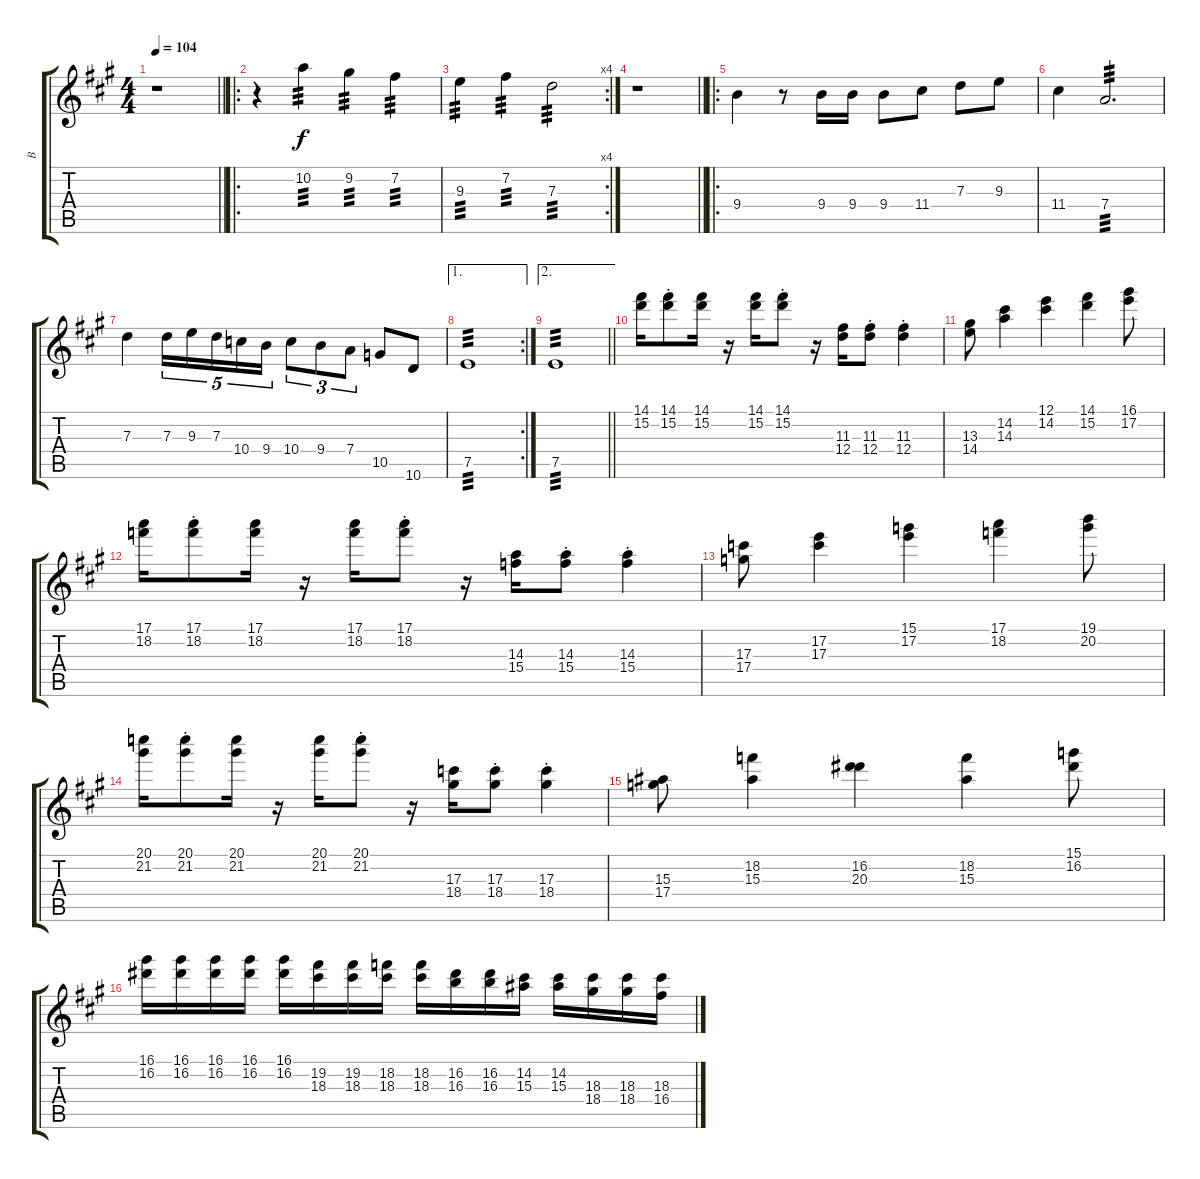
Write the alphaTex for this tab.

\track ("B" "B") {instrument electricguitarjazz}
\staff {score tabs}
\tuning (E4 B3 G3 D3 A2 E2) {hide}
\ts (4 4)
\tempo 104
\clef g2
\barLineRight lightlight
\ks a
r.1{dy f instrument electricguitarjazz} |
\ro
\section ("" " ")
r.4 10.2.4{tp 3} 9.2.4{tp 3} 7.2.4{tp 3} |
\rc 4
9.3.4{tp 3} 7.2.4{tp 3} 7.3.2{tp 3} |
\barLineRight lightlight
r.1 |
\ro
\section ("" " ")
9.4.4 r.8 9.4.16 9.4.16 9.4.8 11.4.8 7.3.8 9.3.8 |
11.4.4 7.4.2{d tp 3} |
7.3.4 7.3.16{tu (5 4)} 9.3.16{tu (5 4)} 7.3.16{tu (5 4)} 10.4.16{tu (5 4)} 9.4.16{tu (5 4)} 10.4.8{tu (3 2)} 9.4.8{tu (3 2)} 7.4.8{tu (3 2)} 10.5.8 10.6.8 |
\ae 1
\rc 2
7.5.1{tp 3} |
\ae 2
\barLineRight lightlight
7.5.1{tp 3} |
(14.1 15.2).16 (14.1{st} 15.2{st}).8 (14.1 15.2).16 r.16 (14.1 15.2).16 (14.1{st} 15.2{st}).8 r.16 (11.3 12.4).16 (11.3{st} 12.4{st}).8 (11.3{st} 12.4{st}).4 |
(13.3 14.4).8 (14.2 14.3).4 (12.1 14.2).4 (14.1 15.2).4 (16.1 17.2).8 |
(17.1 18.2).16 (17.1{st} 18.2{st}).8 (17.1 18.2).16 r.16 (17.1 18.2).16 (17.1{st} 18.2{st}).8 r.16 (14.3 15.4).16 (14.3{st} 15.4{st}).8 (14.3{st} 15.4{st}).4 |
(17.3 17.4).8 (17.2 17.3).4 (15.1 17.2).4 (17.1 18.2).4 (19.1 20.2).8 |
(20.1 21.2).16 (20.1{st} 21.2{st}).8 (20.1 21.2).16 r.16 (20.1 21.2).16 (20.1{st} 21.2{st}).8 r.16 (17.3 18.4).16 (17.3{st} 18.4{st}).8 (17.3{st} 18.4{st}).4 |
(15.3 17.4).8 (18.2 15.3).4 (16.2 20.3).4 (18.2 15.3).4 (15.1 16.2).8 |
(16.1 16.2).16 (16.1 16.2).16 (16.1 16.2).16 (16.1 16.2).16 (16.1 16.2).16 (19.2 18.3).16 (19.2 18.3).16 (18.2 18.3).16 (18.2 18.3).16 (16.2 16.3).16 (16.2 16.3).16 (14.2 15.3).16 (14.2 15.3).16 (18.3 18.4).16 (18.3 18.4).16 (18.3 16.4).16
